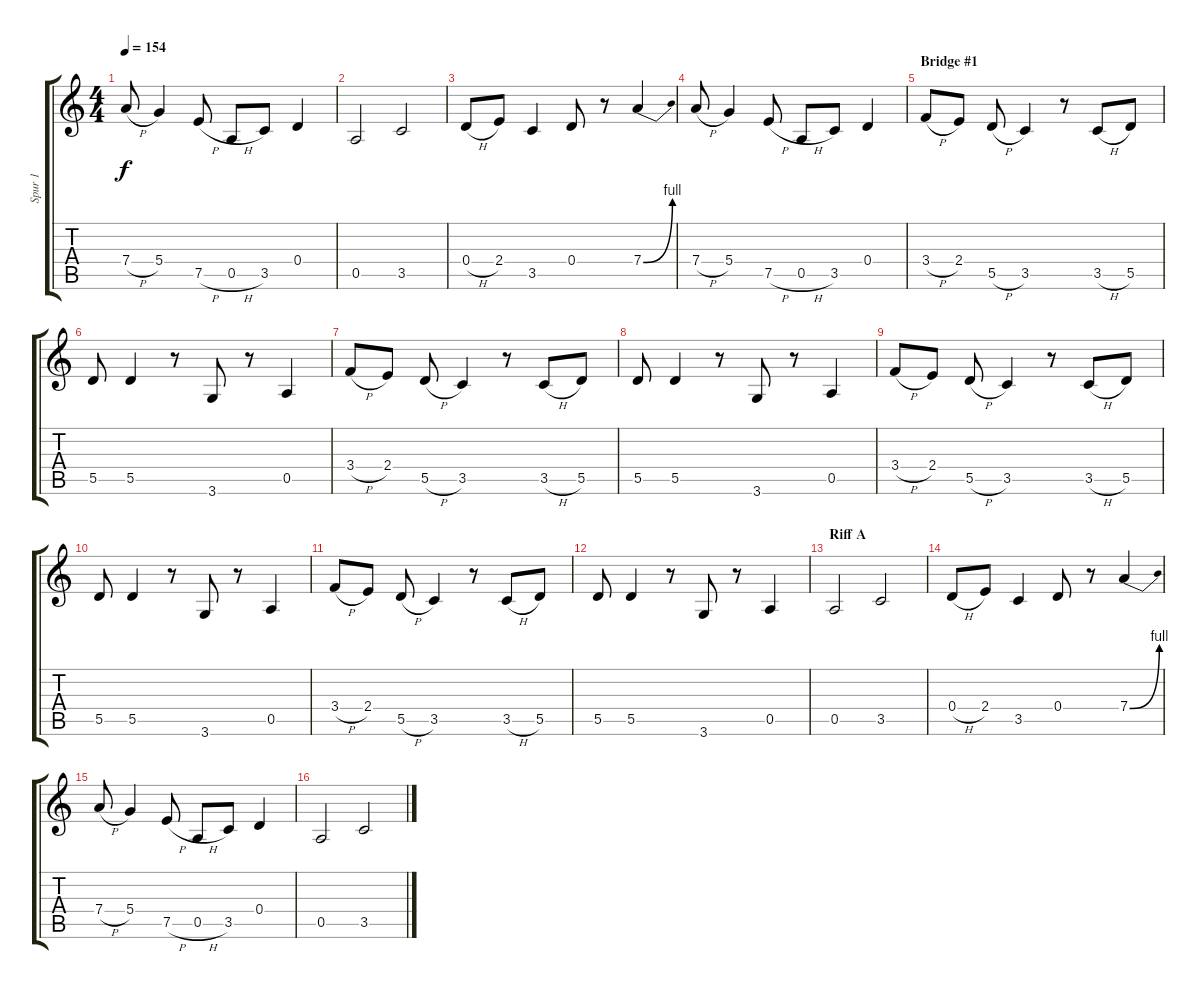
\track ("Spur 1" "Spur 1") {instrument distortionguitar}
\staff {score tabs}
\tuning (E4 B3 G3 D3 A2 E2) {hide}
\ts (4 4)
\tempo 154
\clef g2
\ks c
7.4{h}.8{dy f} 5.4.4 7.5{h}.8 0.5{h}.8 3.5.8 0.4.4 |
0.5.2 3.5.2 |
0.4{h}.8 2.4.8 3.5.4 0.4.8 r.8 7.4{be (bend 0 0 60 4)}.4 |
7.4{h}.8 5.4.4 7.5{h}.8 0.5{h}.8 3.5.8 0.4.4 |
\section ("" "Bridge #1")
3.4{h}.8 2.4.8 5.5{h}.8 3.5.4 r.8 3.5{h}.8 5.5.8 |
5.5.8 5.5.4 r.8 3.6.8 r.8 0.5.4 |
3.4{h}.8 2.4.8 5.5{h}.8 3.5.4 r.8 3.5{h}.8 5.5.8 |
5.5.8 5.5.4 r.8 3.6.8 r.8 0.5.4 |
3.4{h}.8 2.4.8 5.5{h}.8 3.5.4 r.8 3.5{h}.8 5.5.8 |
5.5.8 5.5.4 r.8 3.6.8 r.8 0.5.4 |
3.4{h}.8 2.4.8 5.5{h}.8 3.5.4 r.8 3.5{h}.8 5.5.8 |
5.5.8 5.5.4 r.8 3.6.8 r.8 0.5.4 |
\section ("" "Riff A")
0.5.2 3.5.2 |
0.4{h}.8 2.4.8 3.5.4 0.4.8 r.8 7.4{be (bend 0 0 60 4)}.4 |
7.4{h}.8 5.4.4 7.5{h}.8 0.5{h}.8 3.5.8 0.4.4 |
0.5.2 3.5.2
